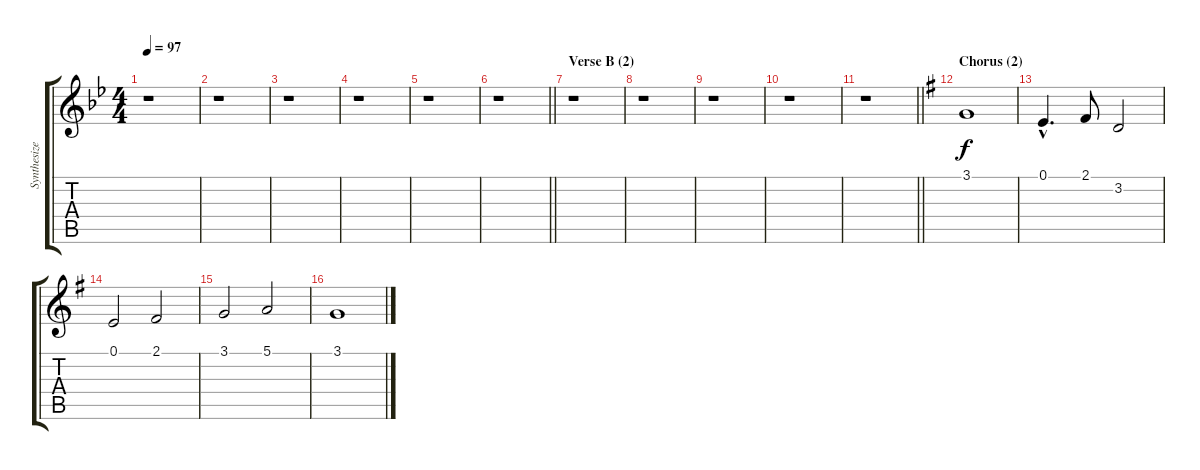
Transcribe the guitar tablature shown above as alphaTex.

\track ("Synthesizer I" "Synthesize") {instrument synthstrings1}
\staff {score tabs}
\tuning (E4 B3 G3 D3 A2 E2) {hide}
\ts (4 4)
\tempo 97
\clef g2
\ks bb
r.1{dy f} |
r.1 |
r.1 |
r.1 |
r.1 |
\barLineRight lightlight
r.1 |
\section ("" "Verse B (2)")
r.1 |
r.1 |
r.1 |
r.1 |
\barLineRight lightlight
r.1 |
\section ("" "Chorus (2)")
\ks g
3.1.1 |
0.1{hac}.4{d} 2.1.8 3.2.2 |
0.1.2 2.1.2 |
3.1.2 5.1.2 |
3.1.1
